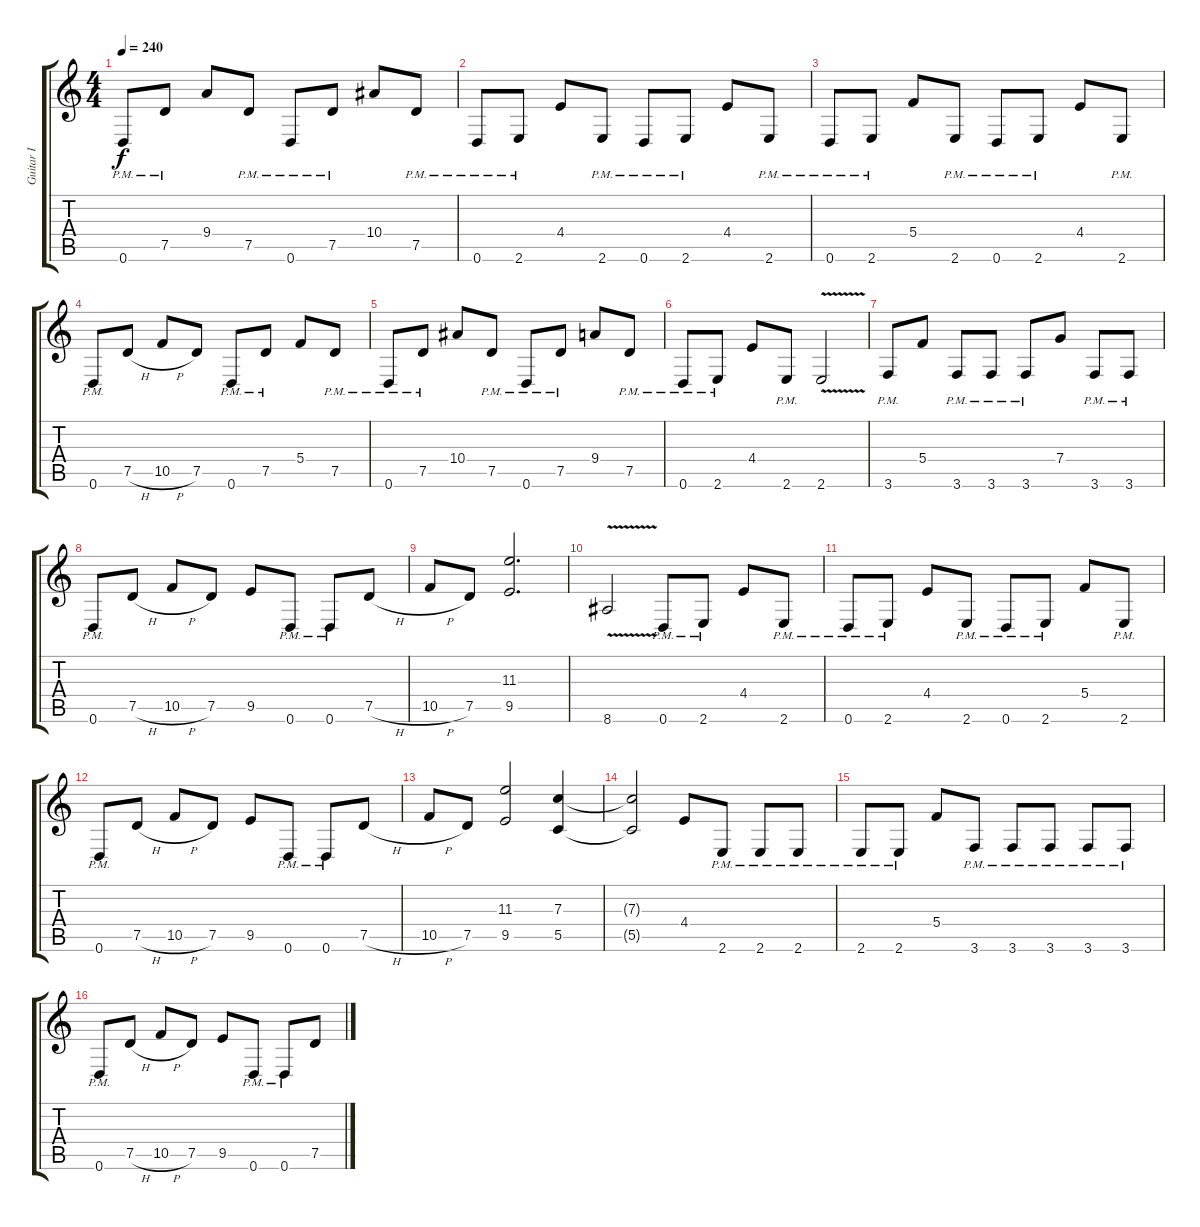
\track ("Guitar I" "Guitar I") {instrument overdrivenguitar}
\staff {score tabs}
\tuning (D4 A3 F3 C3 G2 D2) {hide}
\ts (4 4)
\tempo 240
\clef g2
\ks c
0.6{pm}.8{dy f} 7.5{pm}.8 9.4.8 7.5{pm}.8 0.6{pm}.8 7.5{pm}.8 10.4.8 7.5{pm}.8 |
0.6{pm}.8 2.6{pm}.8 4.4.8 2.6{pm}.8 0.6{pm}.8 2.6{pm}.8 4.4.8 2.6{pm}.8 |
0.6{pm}.8 2.6{pm}.8 5.4.8 2.6{pm}.8 0.6{pm}.8 2.6{pm}.8 4.4.8 2.6{pm}.8 |
0.6{pm}.8 7.5{h}.8 10.5{h}.8 7.5.8 0.6{pm}.8 7.5{pm}.8 5.4.8 7.5{pm}.8 |
0.6{pm}.8 7.5{pm}.8 10.4.8 7.5{pm}.8 0.6{pm}.8 7.5{pm}.8 9.4.8 7.5{pm}.8 |
0.6{pm}.8 2.6{pm}.8 4.4.8 2.6{pm}.8 2.6{v}.2 |
3.6{pm}.8 5.4.8 3.6{pm}.8 3.6{pm}.8 3.6{pm}.8 7.4.8 3.6{pm}.8 3.6{pm}.8 |
0.6{pm}.8 7.5{h}.8 10.5{h}.8 7.5.8 9.5.8 0.6{pm}.8 0.6{pm}.8 7.5{h}.8 |
10.5{h}.8 7.5.8 (11.3 9.5).2{d} |
8.6{v}.2 0.6{pm}.8 2.6{pm}.8 4.4.8 2.6{pm}.8 |
0.6{pm}.8 2.6{pm}.8 4.4.8 2.6{pm}.8 0.6{pm}.8 2.6{pm}.8 5.4.8 2.6{pm}.8 |
0.6{pm}.8 7.5{h}.8 10.5{h}.8 7.5.8 9.5.8 0.6{pm}.8 0.6{pm}.8 7.5{h}.8 |
10.5{h}.8 7.5.8 (11.3 9.5).2 (7.3 5.5).4 |
(7.3{t} 5.5{t}).2 4.4.8 2.6{pm}.8 2.6{pm}.8 2.6{pm}.8 |
2.6{pm}.8 2.6{pm}.8 5.4.8 3.6{pm}.8 3.6{pm}.8 3.6{pm}.8 3.6{pm}.8 3.6{pm}.8 |
0.6{pm}.8 7.5{h}.8 10.5{h}.8 7.5.8 9.5.8 0.6{pm}.8 0.6{pm}.8 7.5{h}.8
